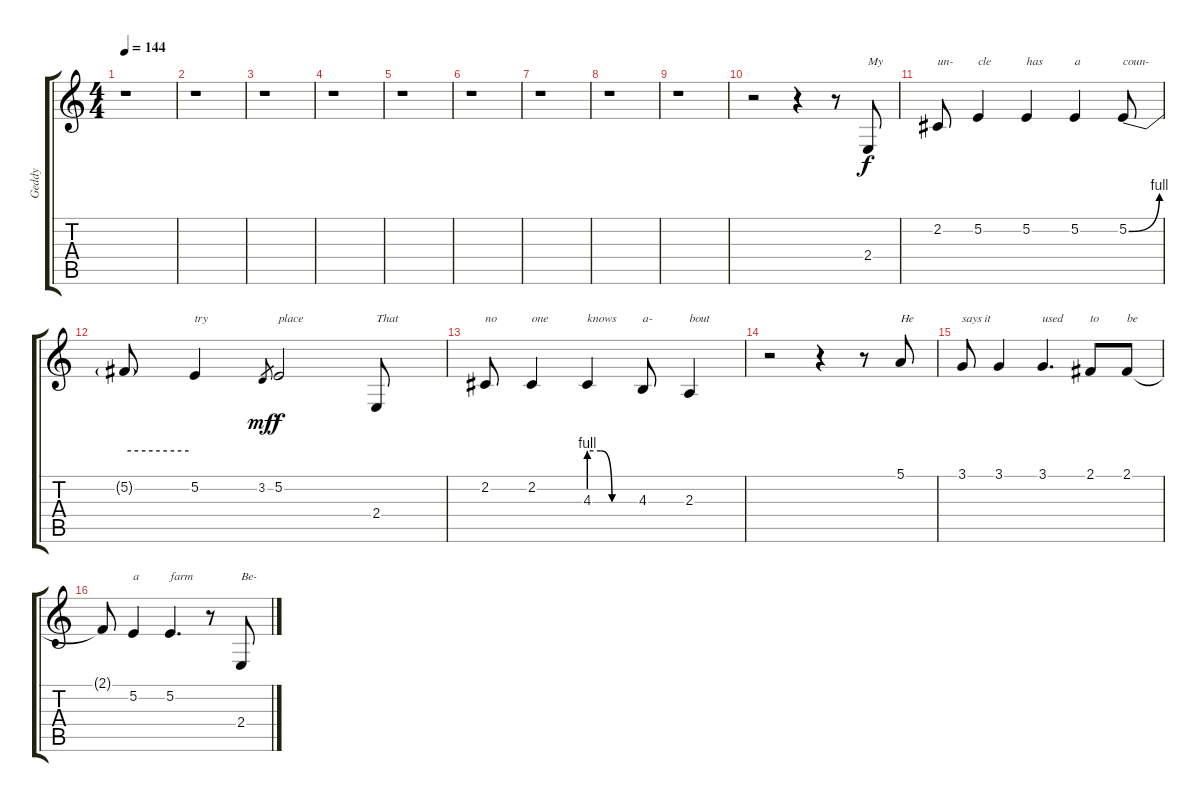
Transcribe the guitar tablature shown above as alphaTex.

\track ("Geddy" "Geddy") {instrument lead6voice}
\staff {score tabs}
\tuning (E4 B3 G3 D3 A2 E2) {hide}
\ts (4 4)
\tempo 144
\clef g2
\ks c
r.1{dy f} |
r.1 |
r.1 |
r.1 |
r.1 |
r.1 |
r.1 |
r.1 |
r.1 |
r.2 r.4 r.8 2.4.8{txt "My"} |
2.2.8{txt "un-"} 5.2.4{txt "cle"} 5.2.4{txt "has"} 5.2.4{txt "a"} 5.2{be (bend 0 0 60 4)}.8{txt "coun-"} |
5.2{be (hold 0 4 60 4) t}.8 5.2.4{txt "try"} 3.2.8{gr dy mf} 5.2.2{txt "place" dy f} 2.4.8{txt "That"} |
2.2.8{txt "no"} 2.2.4{txt "one"} 4.3{be (custom 0 4 15 4 30 0 60 0)}.4{txt "knows"} 4.3.8{txt "a-"} 2.3.4{txt "bout"} |
r.2 r.4 r.8 5.1.8{txt "He"} |
3.1.8{txt "says it"} 3.1.4 3.1.4{d txt "used"} 2.1.8{txt "to"} 2.1.8{txt "be"} |
2.1{t}.8 5.2.4{txt "a"} 5.2.4{d txt "farm"} r.8 2.4.8{txt "Be-"}
